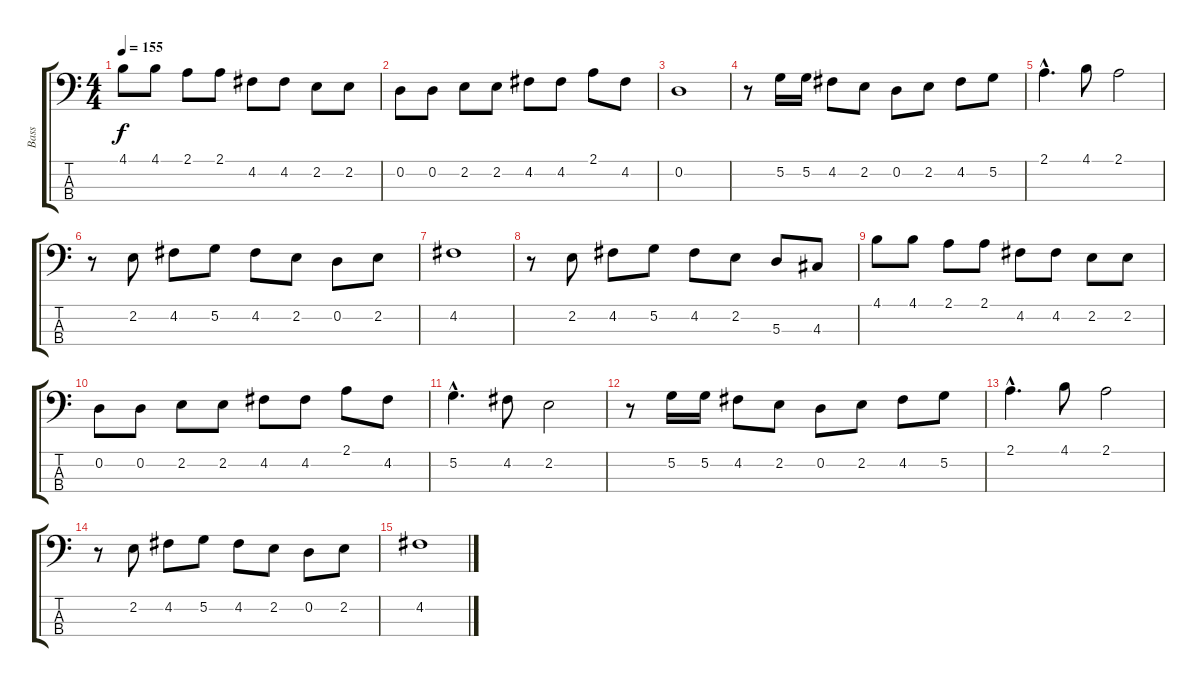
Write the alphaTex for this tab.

\track ("Bass" "Bass") {instrument electricbasspick}
\staff {score tabs}
\tuning (G2 D2 A1 E1) {hide}
\ts (4 4)
\tempo 155
\clef f4
\ks c
4.1.8{dy f} 4.1.8 2.1.8 2.1.8 4.2.8 4.2.8 2.2.8 2.2.8 |
0.2.8 0.2.8 2.2.8 2.2.8 4.2.8 4.2.8 2.1.8 4.2.8 |
0.2.1 |
r.8 5.2.16 5.2.16 4.2.8 2.2.8 0.2.8 2.2.8 4.2.8 5.2.8 |
2.1{hac}.4{d} 4.1.8 2.1.2 |
r.8 2.2.8 4.2.8 5.2.8 4.2.8 2.2.8 0.2.8 2.2.8 |
4.2.1 |
r.8 2.2.8 4.2.8 5.2.8 4.2.8 2.2.8 5.3.8 4.3.8 |
4.1.8 4.1.8 2.1.8 2.1.8 4.2.8 4.2.8 2.2.8 2.2.8 |
0.2.8 0.2.8 2.2.8 2.2.8 4.2.8 4.2.8 2.1.8 4.2.8 |
5.2{hac}.4{d} 4.2.8 2.2.2 |
r.8 5.2.16 5.2.16 4.2.8 2.2.8 0.2.8 2.2.8 4.2.8 5.2.8 |
2.1{hac}.4{d} 4.1.8 2.1.2 |
r.8 2.2.8 4.2.8 5.2.8 4.2.8 2.2.8 0.2.8 2.2.8 |
4.2.1
